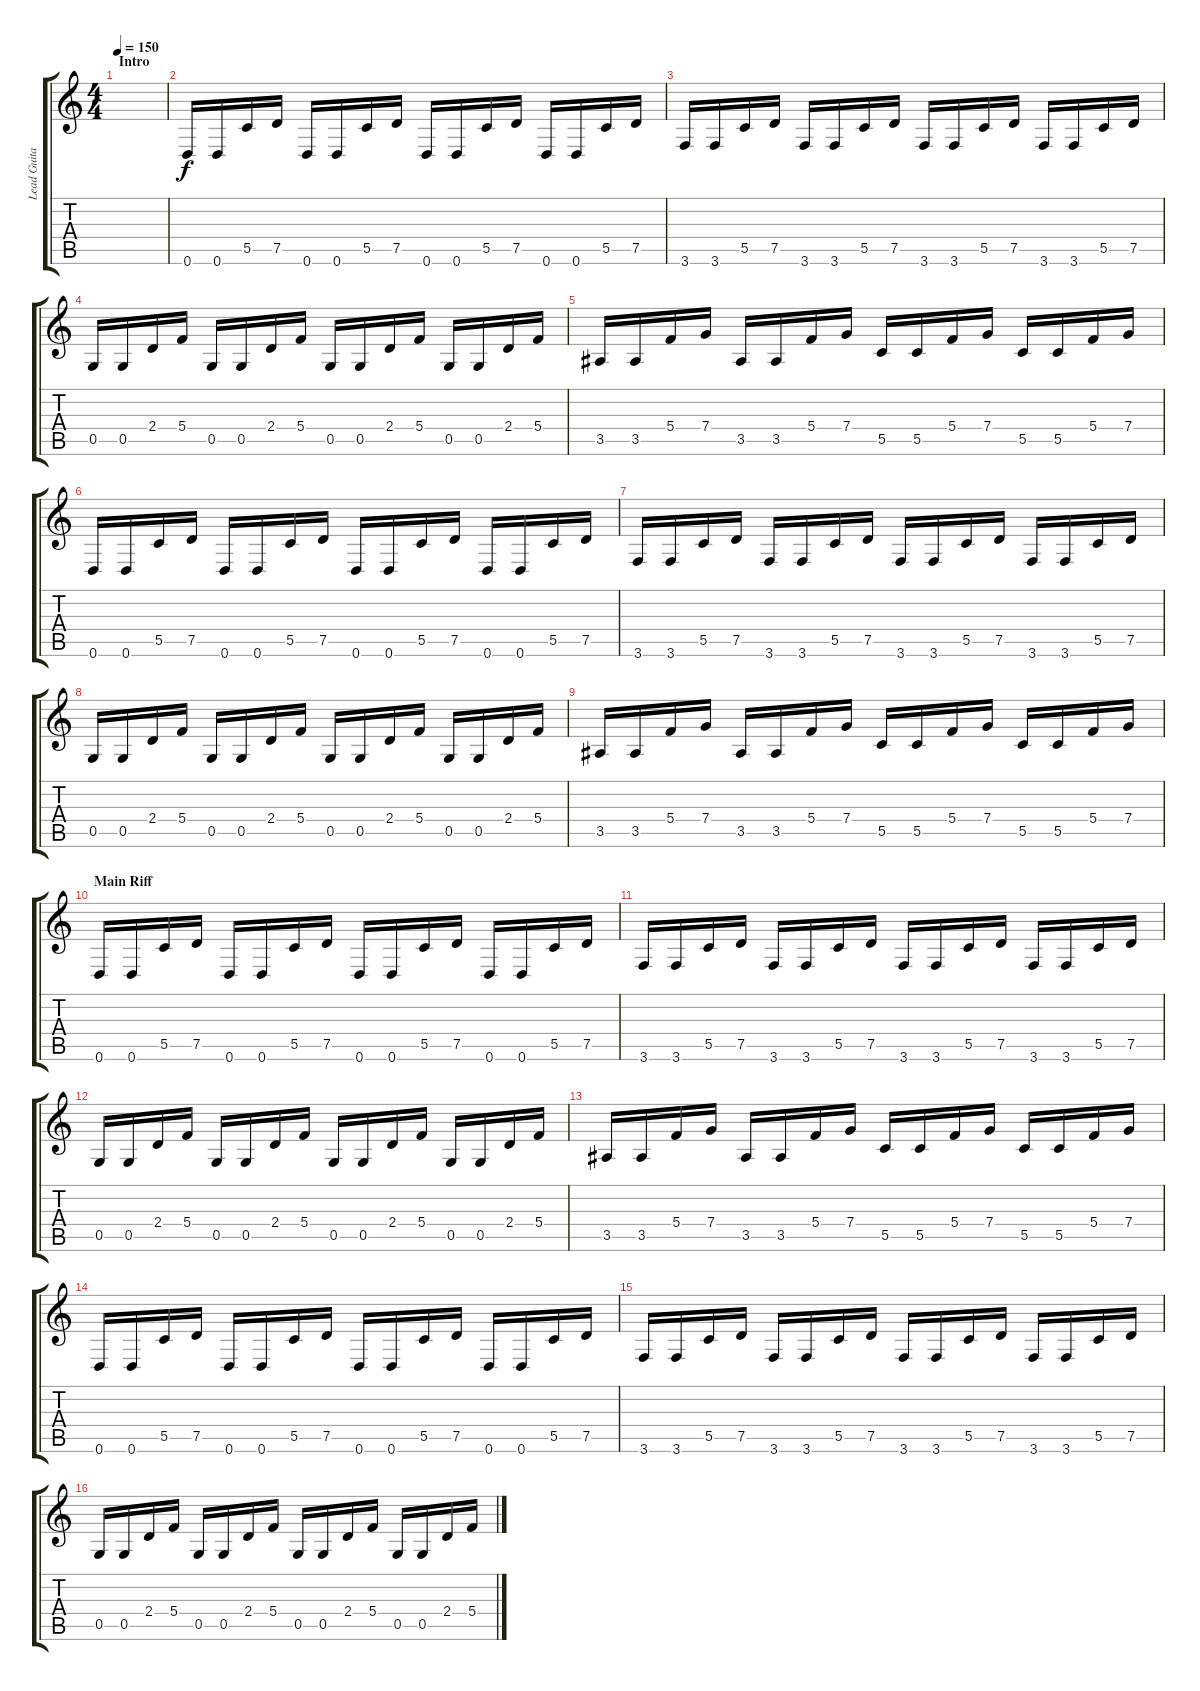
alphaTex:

\track ("Lead Guitar" "Lead Guita") {instrument distortionguitar}
\staff {score tabs}
\tuning (D4 A3 F3 C3 G2 D2) {hide}
\ts (4 4)
\section ("" "Intro")
\tempo 150
\clef g2
\ks c
|
0.6.16 0.6.16 5.5.16 7.5.16 0.6.16 0.6.16 5.5.16 7.5.16 0.6.16 0.6.16 5.5.16 7.5.16 0.6.16 0.6.16 5.5.16 7.5.16 |
3.6.16 3.6.16 5.5.16 7.5.16 3.6.16 3.6.16 5.5.16 7.5.16 3.6.16 3.6.16 5.5.16 7.5.16 3.6.16 3.6.16 5.5.16 7.5.16 |
0.5.16 0.5.16 2.4.16 5.4.16 0.5.16 0.5.16 2.4.16 5.4.16 0.5.16 0.5.16 2.4.16 5.4.16 0.5.16 0.5.16 2.4.16 5.4.16 |
3.5.16 3.5.16 5.4.16 7.4.16 3.5.16 3.5.16 5.4.16 7.4.16 5.5.16 5.5.16 5.4.16 7.4.16 5.5.16 5.5.16 5.4.16 7.4.16 |
0.6.16 0.6.16 5.5.16 7.5.16 0.6.16 0.6.16 5.5.16 7.5.16 0.6.16 0.6.16 5.5.16 7.5.16 0.6.16 0.6.16 5.5.16 7.5.16 |
3.6.16 3.6.16 5.5.16 7.5.16 3.6.16 3.6.16 5.5.16 7.5.16 3.6.16 3.6.16 5.5.16 7.5.16 3.6.16 3.6.16 5.5.16 7.5.16 |
0.5.16 0.5.16 2.4.16 5.4.16 0.5.16 0.5.16 2.4.16 5.4.16 0.5.16 0.5.16 2.4.16 5.4.16 0.5.16 0.5.16 2.4.16 5.4.16 |
3.5.16 3.5.16 5.4.16 7.4.16 3.5.16 3.5.16 5.4.16 7.4.16 5.5.16 5.5.16 5.4.16 7.4.16 5.5.16 5.5.16 5.4.16 7.4.16 |
\section ("" "Main Riff")
0.6.16 0.6.16 5.5.16 7.5.16 0.6.16 0.6.16 5.5.16 7.5.16 0.6.16 0.6.16 5.5.16 7.5.16 0.6.16 0.6.16 5.5.16 7.5.16 |
3.6.16 3.6.16 5.5.16 7.5.16 3.6.16 3.6.16 5.5.16 7.5.16 3.6.16 3.6.16 5.5.16 7.5.16 3.6.16 3.6.16 5.5.16 7.5.16 |
0.5.16 0.5.16 2.4.16 5.4.16 0.5.16 0.5.16 2.4.16 5.4.16 0.5.16 0.5.16 2.4.16 5.4.16 0.5.16 0.5.16 2.4.16 5.4.16 |
3.5.16 3.5.16 5.4.16 7.4.16 3.5.16 3.5.16 5.4.16 7.4.16 5.5.16 5.5.16 5.4.16 7.4.16 5.5.16 5.5.16 5.4.16 7.4.16 |
0.6.16 0.6.16 5.5.16 7.5.16 0.6.16 0.6.16 5.5.16 7.5.16 0.6.16 0.6.16 5.5.16 7.5.16 0.6.16 0.6.16 5.5.16 7.5.16 |
3.6.16 3.6.16 5.5.16 7.5.16 3.6.16 3.6.16 5.5.16 7.5.16 3.6.16 3.6.16 5.5.16 7.5.16 3.6.16 3.6.16 5.5.16 7.5.16 |
0.5.16 0.5.16 2.4.16 5.4.16 0.5.16 0.5.16 2.4.16 5.4.16 0.5.16 0.5.16 2.4.16 5.4.16 0.5.16 0.5.16 2.4.16 5.4.16
